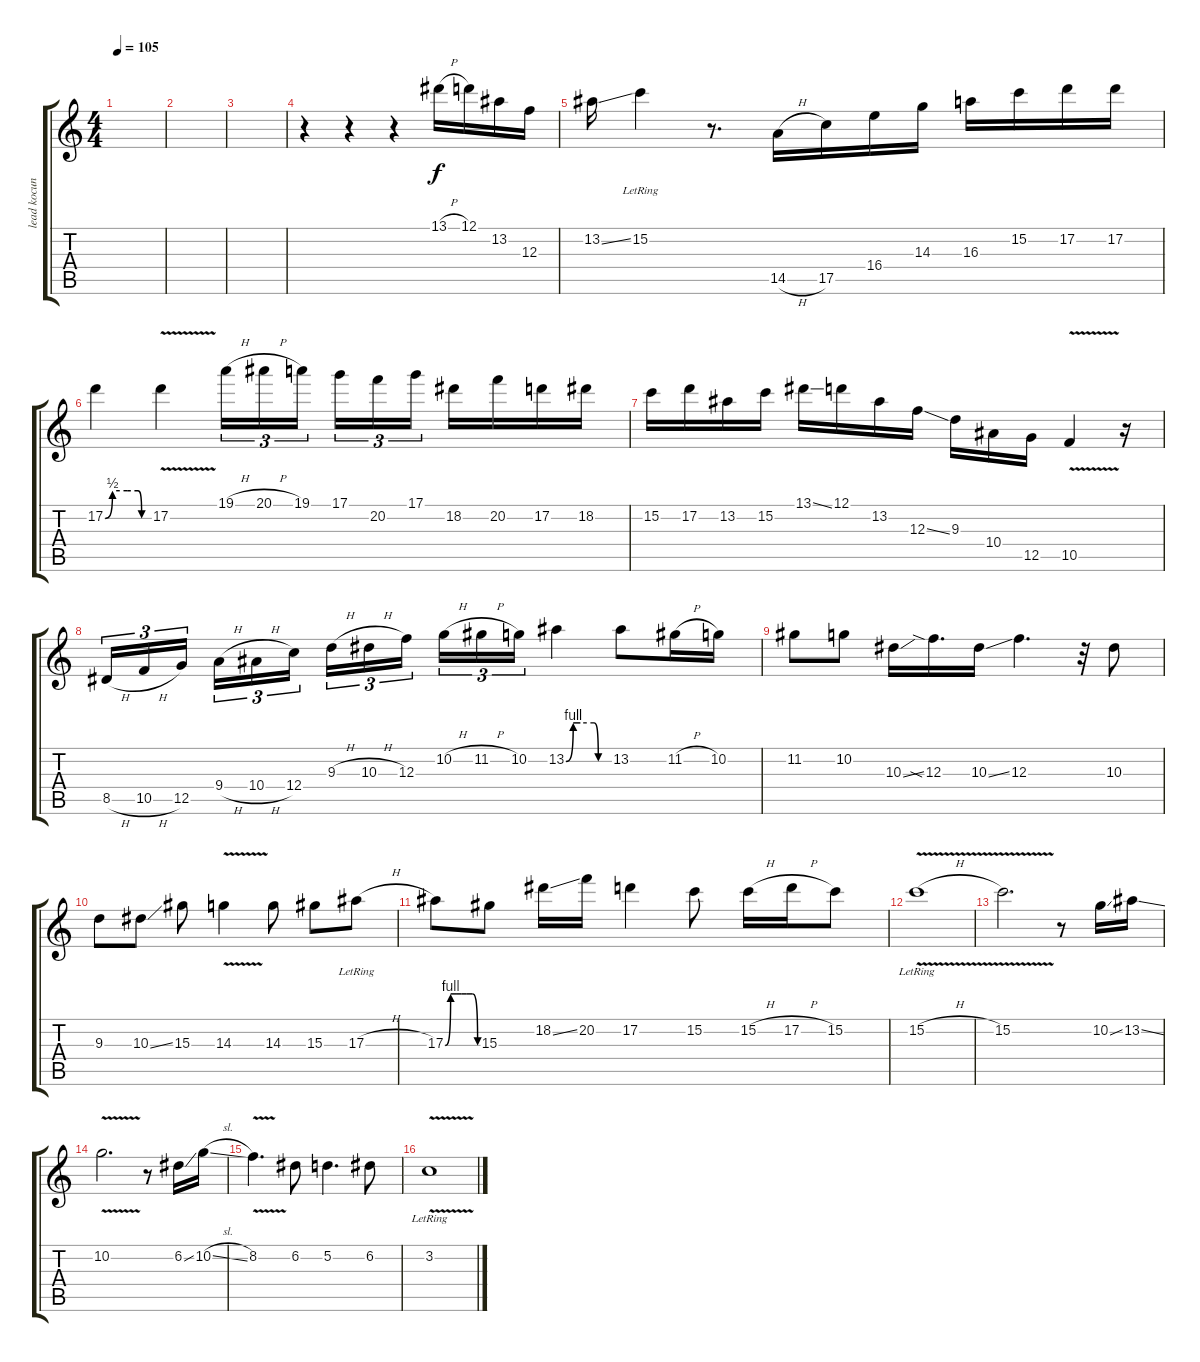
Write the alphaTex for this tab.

\track ("lead kocun" "lead kocun") {instrument distortionguitar}
\staff {score tabs}
\tuning (D4 A3 F3 C3 G2 C2) {hide}
\ts (4 4)
\tempo 105
\clef g2
\ks c
|
|
|
r.4 r.4 r.4 13.1{h}.16 12.1.16 13.2.16 12.3.16 |
13.2{ss}.16 15.2{lr}.4 r.8{d} 14.5{h}.16 17.5.16 16.4.16 14.3.16 16.3.16 15.2.16 17.2.16 17.2.16 |
17.2{be (custom 0 0 10 2 20 2 30 2 45 2 50 0 60 0)}.4 17.2{v}.4 19.1{h}.16{tu (3 2)} 20.1{h}.16{tu (3 2)} 19.1.16{tu (3 2) beam splitsecondary} 17.1.16{tu (3 2)} 20.2.16{tu (3 2)} 17.1.16{tu (3 2)} 18.2.16 20.2.16 17.2.16 18.2.16 |
15.2.16 17.2.16 13.2.16 15.2.16 13.1{ss}.16 12.1.16 13.2.16 12.3{ss}.16 9.3.16 10.4.16 12.5.16 10.5{v}.4 r.16 |
8.5{h}.16{tu (3 2)} 10.5{h}.16{tu (3 2)} 12.5.16{tu (3 2) beam splitsecondary} 9.4{h}.16{tu (3 2)} 10.4{h}.16{tu (3 2)} 12.4.16{tu (3 2)} 9.3{h}.16{tu (3 2)} 10.3{h}.16{tu (3 2)} 12.3.16{tu (3 2) beam splitsecondary} 10.2{h}.16{tu (3 2)} 11.2{h}.16{tu (3 2)} 10.2.16{tu (3 2)} 13.2{be (custom 0 0 10 4 20 4 39 4 45 0 60 0)}.4 13.2.8 11.2{h}.16 10.2.16 |
11.2.8 10.2.8 10.3{ss}.16 12.3{sia}.16{d} 10.3{ss}.16 12.3.4{d} r.32 10.3.8 |
9.3.8 10.3{ss}.8 15.3.8 14.3{v}.4 14.3.8 15.3.8 17.3{h lr}.8 |
17.3{be (custom 0 0 10 4 20 4 30 4 39 4 50 4 60 0)}.8 15.3.8 18.2{ss}.16 20.2.16 17.2.4 15.2.8 15.2{h}.16 17.2{h}.16 15.2.8 |
15.2{v h lr}.1 |
15.2{v}.2{d} r.8 10.2{ss}.16 13.2{ss}.16 |
10.2{v}.2{d} r.8 6.2{ss}.16 10.2{sl}.16 |
8.2{v}.4{d} 6.2.8 5.2.4{d} 6.2.8 |
3.2{v h lr}.1
